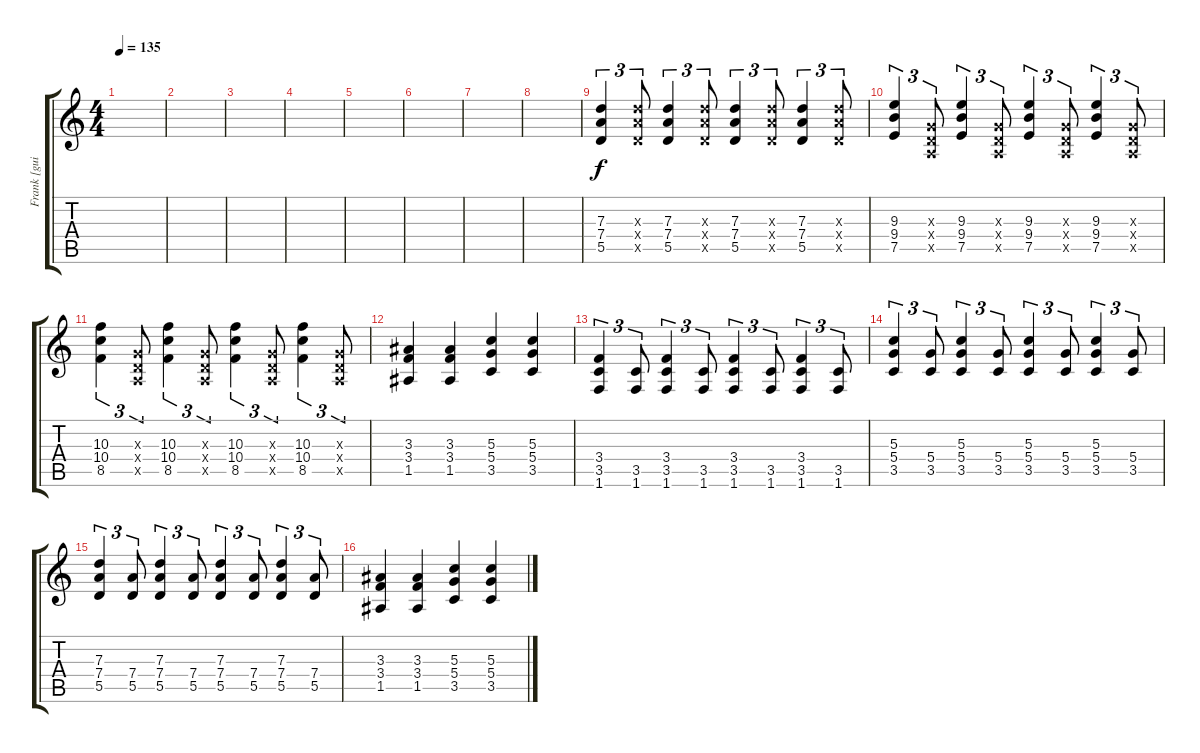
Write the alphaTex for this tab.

\track ("Frank [guitarra acus.]" "Frank [gui") {instrument electricguitarclean}
\staff {score tabs}
\tuning (E4 B3 G3 D3 A2 E2) {hide}
\ts (4 4)
\tempo 135
\clef g2
\ks c
|
|
|
|
|
|
|
|
(7.3 7.4 5.5).4{tu (3 2)} (7.3{x} 7.4{x} 5.5{x}).8{tu (3 2)} (7.3 7.4 5.5).4{tu (3 2)} (7.3{x} 7.4{x} 5.5{x}).8{tu (3 2)} (7.3 7.4 5.5).4{tu (3 2)} (7.3{x} 7.4{x} 5.5{x}).8{tu (3 2)} (7.3 7.4 5.5).4{tu (3 2)} (7.3{x} 7.4{x} 5.5{x}).8{tu (3 2)} |
(9.3 9.4 7.5).4{tu (3 2)} (0.3{x} 0.4{x} 0.5{x}).8{tu (3 2)} (9.3 9.4 7.5).4{tu (3 2)} (0.3{x} 0.4{x} 0.5{x}).8{tu (3 2)} (9.3 9.4 7.5).4{tu (3 2)} (0.3{x} 0.4{x} 0.5{x}).8{tu (3 2)} (9.3 9.4 7.5).4{tu (3 2)} (0.3{x} 0.4{x} 0.5{x}).8{tu (3 2)} |
(10.3 10.4 8.5).4{tu (3 2)} (0.3{x} 0.4{x} 0.5{x}).8{tu (3 2)} (10.3 10.4 8.5).4{tu (3 2)} (0.3{x} 0.4{x} 0.5{x}).8{tu (3 2)} (10.3 10.4 8.5).4{tu (3 2)} (0.3{x} 0.4{x} 0.5{x}).8{tu (3 2)} (10.3 10.4 8.5).4{tu (3 2)} (0.3{x} 0.4{x} 0.5{x}).8{tu (3 2)} |
(3.3 3.4 1.5).4 (3.3 3.4 1.5).4 (5.3 5.4 3.5).4 (5.3 5.4 3.5).4 |
(3.4 3.5 1.6).4{tu (3 2)} (3.5 1.6).8{tu (3 2)} (3.4 3.5 1.6).4{tu (3 2)} (3.5 1.6).8{tu (3 2)} (3.4 3.5 1.6).4{tu (3 2)} (3.5 1.6).8{tu (3 2)} (3.4 3.5 1.6).4{tu (3 2)} (3.5 1.6).8{tu (3 2)} |
(5.3 5.4 3.5).4{tu (3 2)} (5.4 3.5).8{tu (3 2)} (5.3 5.4 3.5).4{tu (3 2)} (5.4 3.5).8{tu (3 2)} (5.3 5.4 3.5).4{tu (3 2)} (5.4 3.5).8{tu (3 2)} (5.3 5.4 3.5).4{tu (3 2)} (5.4 3.5).8{tu (3 2)} |
(7.3 7.4 5.5).4{tu (3 2)} (7.4 5.5).8{tu (3 2)} (7.3 7.4 5.5).4{tu (3 2)} (7.4 5.5).8{tu (3 2)} (7.3 7.4 5.5).4{tu (3 2)} (7.4 5.5).8{tu (3 2)} (7.3 7.4 5.5).4{tu (3 2)} (7.4 5.5).8{tu (3 2)} |
(3.3 3.4 1.5).4 (3.3 3.4 1.5).4 (5.3 5.4 3.5).4 (5.3 5.4 3.5).4
